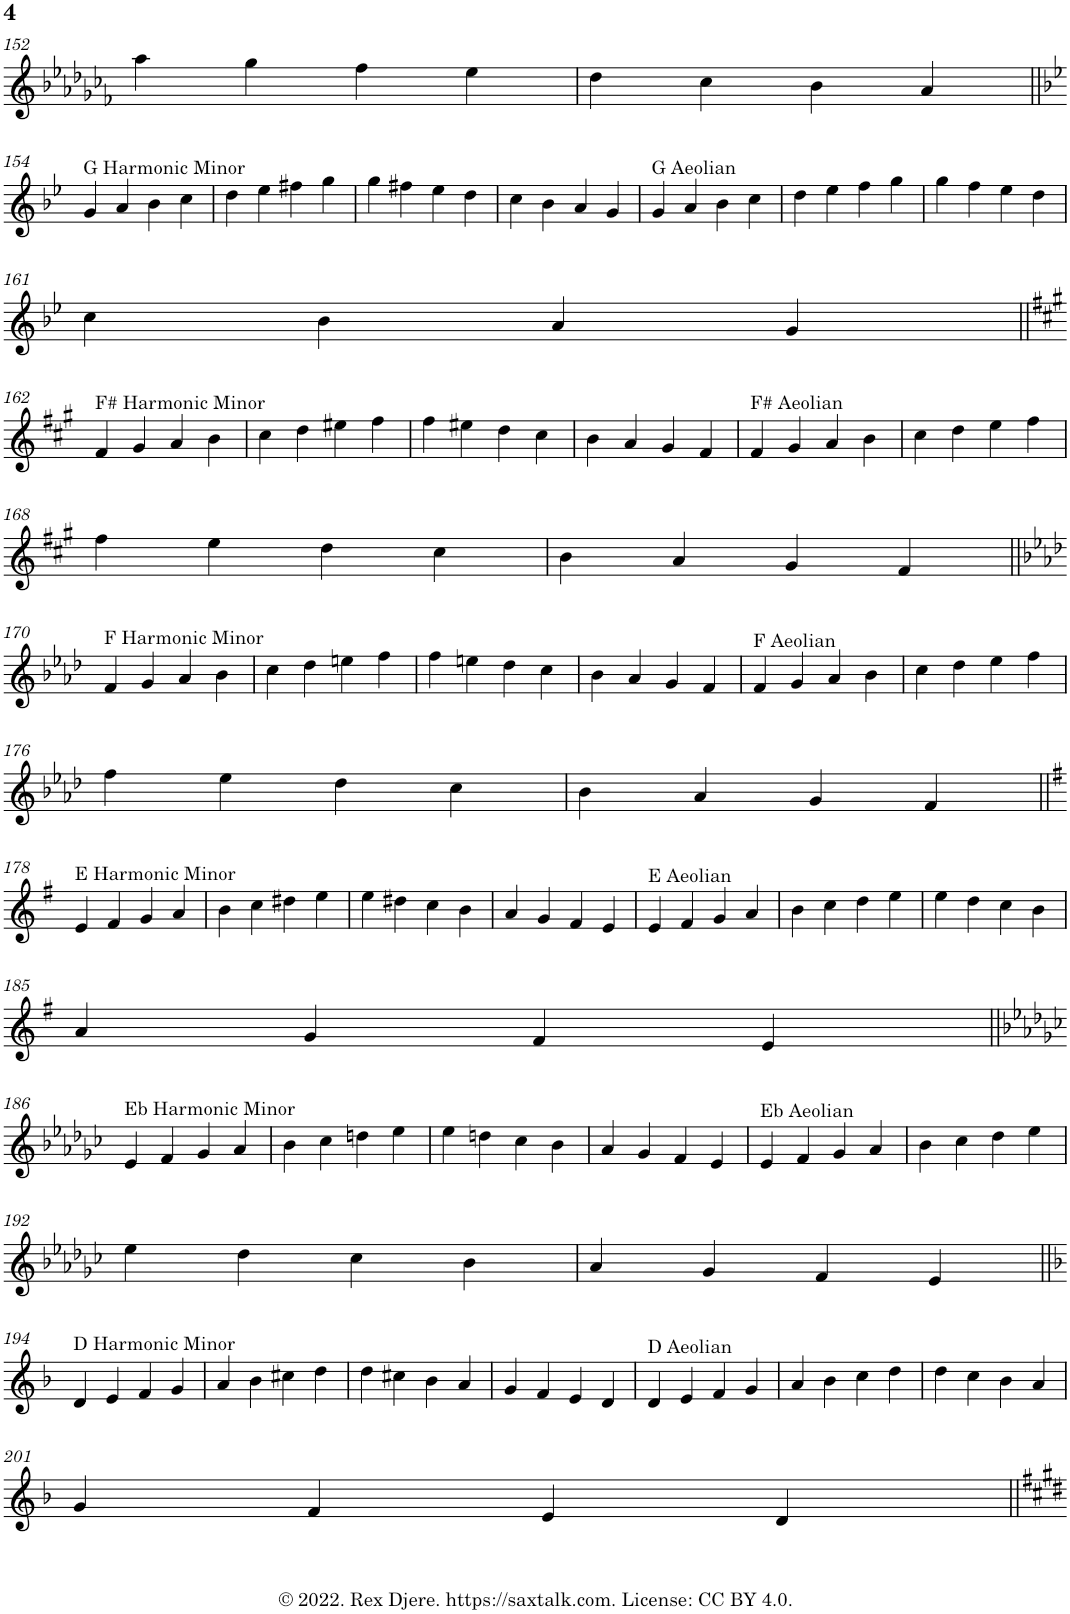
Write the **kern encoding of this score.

**kern
*part1
*staff1
*I"Alto Saxophone
*I'A. Sax.
!!LO:PB:g=z
*clefG2
*Trd5c9
*k[b-e-a-d-g-c-f-]
*M4/4
=152
4aa-\
4gg-\
4ff-\
4ee-\
=153
4dd-\
4cc-\
4b-\
4a-/
!!LO:LB:g=z
=154||
*k[b-e-]
!LO:TX:a:t=G Harmonic Minor
4g/
4a/
4b-\
4cc\
=155
4dd\
4ee-\
4ff#X\
4gg\
=156
4gg\
4ff#X\
4ee-\
4dd\
=157
4cc\
4b-\
4a/
4g/
=158
!LO:TX:a:t=G Aeolian
4g/
4a/
4b-\
4cc\
=159
4dd\
4ee-\
4ff\
4gg\
=160
4gg\
4ff\
4ee-\
4dd\
!!LO:LB:g=z
=161
4cc\
4b-\
4a/
4g/
!!LO:LB:g=z
=162||
*k[f#c#g#]
!LO:TX:a:t=F# Harmonic Minor
4f#/
4g#/
4a/
4b\
=163
4cc#\
4dd\
4ee#X\
4ff#\
=164
4ff#\
4ee#X\
4dd\
4cc#\
=165
4b\
4a/
4g#/
4f#/
=166
!LO:TX:a:t=F# Aeolian
4f#/
4g#/
4a/
4b\
=167
4cc#\
4dd\
4ee\
4ff#\
!!LO:LB:g=z
=168
4ff#\
4ee\
4dd\
4cc#\
=169
4b\
4a/
4g#/
4f#/
!!LO:LB:g=z
=170||
*k[b-e-a-d-]
!LO:TX:a:t=F Harmonic Minor
4f/
4g/
4a-/
4b-\
=171
4cc\
4dd-\
4een\
4ff\
=172
4ff\
4een\
4dd-\
4cc\
=173
4b-\
4a-/
4g/
4f/
=174
!LO:TX:a:t=F Aeolian
4f/
4g/
4a-/
4b-\
=175
4cc\
4dd-\
4ee-\
4ff\
!!LO:LB:g=z
=176
4ff\
4ee-\
4dd-\
4cc\
=177
4b-\
4a-/
4g/
4f/
!!LO:LB:g=z
=178||
*k[f#]
!LO:TX:a:t=E Harmonic Minor
4e/
4f#/
4g/
4a/
=179
4b\
4cc\
4dd#X\
4ee\
=180
4ee\
4dd#X\
4cc\
4b\
=181
4a/
4g/
4f#/
4e/
=182
!LO:TX:a:t=E Aeolian
4e/
4f#/
4g/
4a/
=183
4b\
4cc\
4dd\
4ee\
=184
4ee\
4dd\
4cc\
4b\
!!LO:LB:g=z
=185
4a/
4g/
4f#/
4e/
!!LO:LB:g=z
=186||
*k[b-e-a-d-g-c-]
!LO:TX:a:t=Eb Harmonic Minor
4e-/
4f/
4g-/
4a-/
=187
4b-\
4cc-\
4ddn\
4ee-\
=188
4ee-\
4ddn\
4cc-\
4b-\
=189
4a-/
4g-/
4f/
4e-/
=190
!LO:TX:a:t=Eb Aeolian
4e-/
4f/
4g-/
4a-/
=191
4b-\
4cc-\
4dd-\
4ee-\
!!LO:LB:g=z
=192
4ee-\
4dd-\
4cc-\
4b-\
=193
4a-/
4g-/
4f/
4e-/
!!LO:LB:g=z
=194||
*k[b-]
!LO:TX:a:t=D Harmonic Minor
4d/
4e/
4f/
4g/
=195
4a/
4b-\
4cc#X\
4dd\
=196
4dd\
4cc#X\
4b-\
4a/
=197
4g/
4f/
4e/
4d/
=198
!LO:TX:a:t=D Aeolian
4d/
4e/
4f/
4g/
=199
4a/
4b-\
4cc\
4dd\
=200
4dd\
4cc\
4b-\
4a/
!!LO:LB:g=z
=201
4g/
4f/
4e/
4d/
=||
*-
